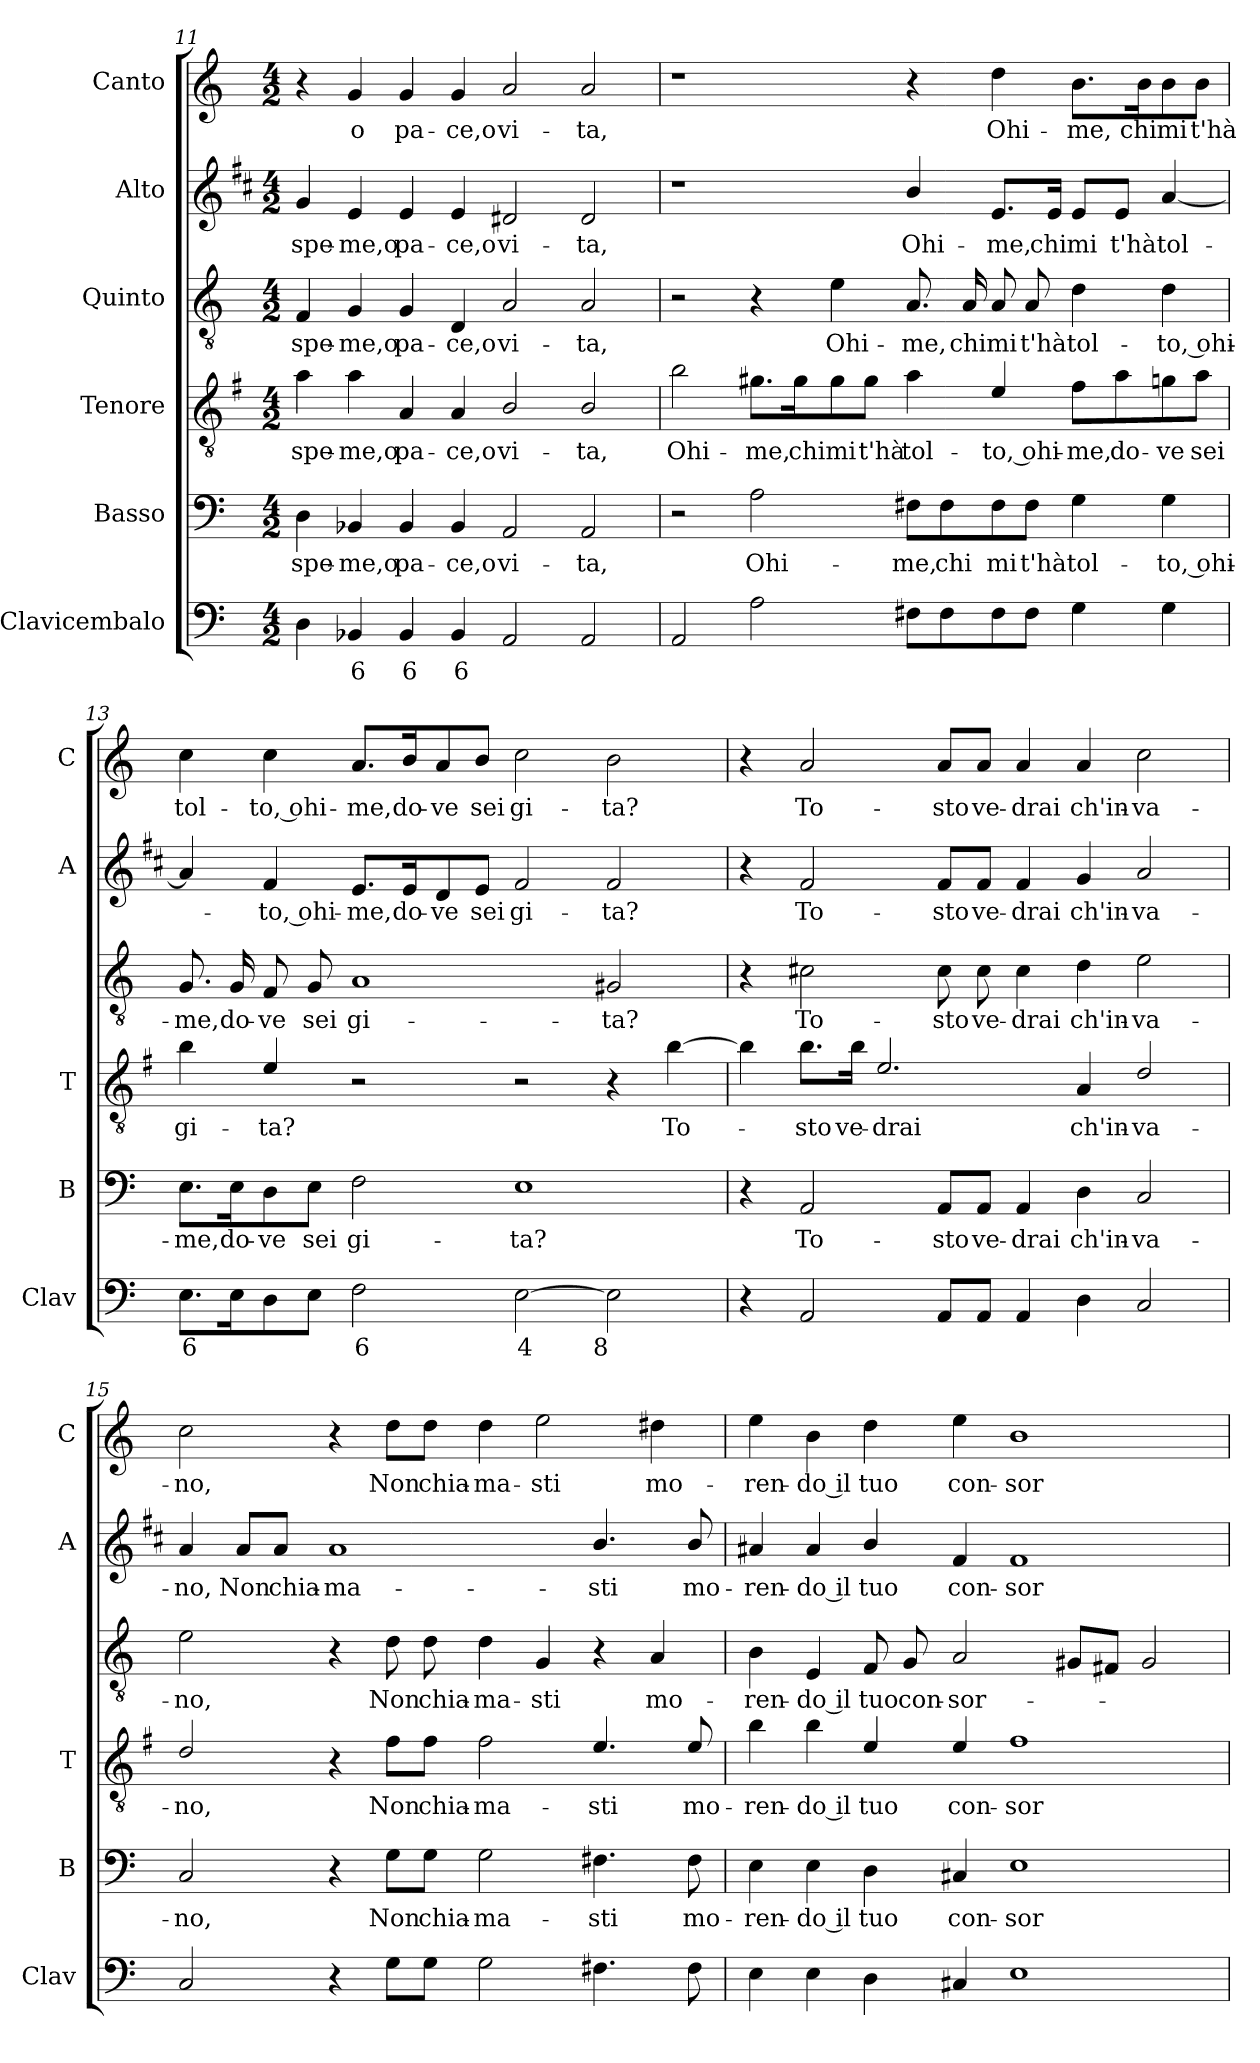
**kern	**text	**kern	**text	**kern	**text	**kern	**text	**kern	**text	**kern	**text
*part6	*part6	*part5	*part5	*part4	*part4	*part3	*part3	*part2	*part2	*part1	*part1
*staff6	*staff6	*staff5	*staff5	*staff4	*staff4	*staff3	*staff3	*staff2	*staff2	*staff1	*staff1
*I"Clavicembalo	*	*I"Basso	*	*I"Tenore	*	*I"Quinto	*	*I"Alto	*	*I"Canto	*
*I'Clav	*	*I'B	*	*I'T	*	*	*	*I'A	*	*I'C	*
!!LO:LB:g=z
*clefF4	*	*clefF4	*	*clefGv2	*	*clefGv2	*	*clefG2	*	*clefG2	*
*	*	*	*	*ITrd4c7	*	*	*	*ITrd1c2	*	*	*
*k[]	*	*k[]	*	*k[]	*	*k[]	*	*k[]	*	*k[]	*
*C:	*	*C:	*	*C:	*	*C:	*	*C:	*	*C:	*
*M4/2	*	*M4/2	*	*M4/2	*	*M4/2	*	*M4/2	*	*M4/2	*
=11	=11	=11	=11	=11	=11	=11	=11	=11	=11	=11	=11
!	!	!	!LO:LY:b	!	!LO:LY:b	!	!LO:LY:b	!	!LO:LY:b	!	!
4D\	.	4D\	spe-	4d\	spe-	4F/	spe-	4f/	spe-	4r	.
!	!LO:LY:b	!	!LO:LY:b	!	!LO:LY:b	!	!LO:LY:b	!	!LO:LY:b	!	!LO:LY:b
4BB-X/	6	4BB-X/	-me,o	4d\	-me,o	4G/	-me,o	4d/	-me,o	4g/	o
!	!LO:LY:b	!	!LO:LY:b	!	!LO:LY:b	!	!LO:LY:b	!	!LO:LY:b	!	!LO:LY:b
4BB-/	6	4BB-/	pa-	4D/	pa-	4G/	pa-	4d/	pa-	4g/	pa-
!	!LO:LY:b	!	!LO:LY:b	!	!LO:LY:b	!	!LO:LY:b	!	!LO:LY:b	!	!LO:LY:b
4BB-/	6	4BB-/	-ce,o	4D/	-ce,o	4D/	-ce,o	4d/	-ce,o	4g/	-ce,o
!	!	!	!LO:LY:b	!	!LO:LY:b	!	!LO:LY:b	!	!LO:LY:b	!	!LO:LY:b
2AA/	.	2AA/	vi-	2E/	vi-	2A/	vi-	2c#X/	vi-	2a/	vi-
!	!	!	!LO:LY:b	!	!LO:LY:b	!	!LO:LY:b	!	!LO:LY:b	!	!LO:LY:b
2AA/	.	2AA/	-ta,	2E/	-ta,	2A/	-ta,	2c#/	-ta,	2a/	-ta,
=12	=12	=12	=12	=12	=12	=12	=12	=12	=12	=12	=12
!	!	!	!	!	!LO:LY:b	!	!	!	!	!	!
2AA/	.	2r	.	2e\	Ohi-	2r	.	1r	.	1r	.
!	!	!	!LO:LY:b	!	!LO:LY:b	!	!	!	!	!	!
2A\	.	2A\	Ohi-	8.c#X\L	-me,	4r	.	.	.	.	.
!	!	!	!	!	!LO:LY:b	!	!	!	!	!	!
.	.	.	.	16c#\K	chi	.	.	.	.	.	.
!	!	!	!	!	!LO:LY:b	!	!LO:LY:b	!	!	!	!
.	.	.	.	8c#\	mi	4e\	Ohi-	.	.	.	.
!	!	!	!	!	!LO:LY:b	!	!	!	!	!	!
.	.	.	.	8c#\J	t'hà	.	.	.	.	.	.
!	!	!	!LO:LY:b	!	!LO:LY:b	!	!LO:LY:b	!	!LO:LY:b	!	!
8F#X\L	.	8F#X\L	-me,	4d\	tol-	8.A/	-me,	4a/	Ohi-	4r	.
!	!	!	!LO:LY:b	!	!	!	!	!	!	!	!
8F#\	.	8F#\	chi	.	.	.	.	.	.	.	.
!	!	!	!	!	!	!	!LO:LY:b	!	!	!	!
.	.	.	.	.	.	16A/	chi	.	.	.	.
!	!	!	!LO:LY:b	!	!LO:LY:b	!	!LO:LY:b	!	!LO:LY:b	!	!LO:LY:b
8F#\	.	8F#\	mi	4A/	-to, ohi-	8A/	mi	8.d/L	-me,	4dd\	Ohi-
!	!	!	!LO:LY:b	!	!	!	!LO:LY:b	!	!	!	!
8F#\J	.	8F#\J	t'hà	.	.	8A/	t'hà	.	.	.	.
!	!	!	!	!	!	!	!	!	!LO:LY:b	!	!
.	.	.	.	.	.	.	.	16d/Jk	chi	.	.
!	!	!	!LO:LY:b	!	!LO:LY:b	!	!LO:LY:b	!	!LO:LY:b	!	!LO:LY:b
4G\	.	4G\	tol-	8B\L	-me,	4d\	tol-	8d/L	mi	8.b\L	-me,
!	!	!	!	!	!LO:LY:b	!	!	!	!LO:LY:b	!	!
.	.	.	.	8d\	do-	.	.	8d/J	t'hà	.	.
!	!	!	!	!	!	!	!	!	!	!	!LO:LY:b
.	.	.	.	.	.	.	.	.	.	16b\K	chi
!	!	!	!LO:LY:b	!	!LO:LY:b	!	!LO:LY:b	!	!LO:LY:b	!	!LO:LY:b
4G\	.	4G\	-to, ohi-	8cn\	-ve	4d\	-to, ohi-	[4g/	tol-	8b\	mi
!	!	!	!	!	!LO:LY:b	!	!	!	!	!	!LO:LY:b
.	.	.	.	8d\J	sei	.	.	.	.	8b\J	t'hà
=13	=13	=13	=13	=13	=13	=13	=13	=13	=13	=13	=13
!	!LO:LY:b	!	!LO:LY:b	!	!LO:LY:b	!	!LO:LY:b	!	!	!	!LO:LY:b
8.E\L	6	8.E\L	-me,	4e\	gi-	8.G/	-me,	4g/]	.	4cc\	tol-
!	!	!	!LO:LY:b	!	!	!	!LO:LY:b	!	!	!	!
16E\k	.	16E\K	do-	.	.	16G/	do-	.	.	.	.
!	!	!	!LO:LY:b	!	!LO:LY:b	!	!LO:LY:b	!	!LO:LY:b	!	!LO:LY:b
8D\	.	8D\	-ve	4A/	-ta?	8F/	-ve	4e/	-to, ohi-	4cc\	-to, ohi-
!	!	!	!LO:LY:b	!	!	!	!LO:LY:b	!	!	!	!
8E\J	.	8E\J	sei	.	.	8G/	sei	.	.	.	.
!	!LO:LY:b	!	!LO:LY:b	!	!	!	!LO:LY:b	!	!LO:LY:b	!	!LO:LY:b
2F\	6	2F\	gi-	2r	.	1A	gi-	8.d/L	-me,	8.a/L	-me,
!	!	!	!	!	!	!	!	!	!LO:LY:b	!	!LO:LY:b
.	.	.	.	.	.	.	.	16d/K	do-	16b/K	do-
!	!	!	!	!	!	!	!	!	!LO:LY:b	!	!LO:LY:b
.	.	.	.	.	.	.	.	8c/	-ve	8a/	-ve
!	!	!	!	!	!	!	!	!	!LO:LY:b	!	!LO:LY:b
.	.	.	.	.	.	.	.	8d/J	sei	8b/J	sei
!	!LO:LY:b	!	!LO:LY:b	!	!	!	!	!	!LO:LY:b	!	!LO:LY:b
[2E\	4	1E	-ta?	2r	.	.	.	2e/	gi-	2cc\	gi-
!	!LO:LY:b	!	!	!	!	!	!LO:LY:b	!	!LO:LY:b	!	!LO:LY:b
2E\]	8	.	.	4r	.	2G#X/	-ta?	2e/	-ta?	2b\	-ta?
!	!	!	!	!	!LO:LY:b	!	!	!	!	!	!
.	.	.	.	[4e\	To-	.	.	.	.	.	.
!!LO:LB:g=z
=14	=14	=14	=14	=14	=14	=14	=14	=14	=14	=14	=14
4r	.	4r	.	4e\]	.	4r	.	4r	.	4r	.
!	!	!	!LO:LY:b	!	!LO:LY:b	!	!LO:LY:b	!	!LO:LY:b	!	!LO:LY:b
2AA/	.	2AA/	To-	8.e\L	-sto	2c#X\	To-	2e/	To-	2a/	To-
!	!	!	!	!	!LO:LY:b	!	!	!	!	!	!
.	.	.	.	16e\Jk	ve-	.	.	.	.	.	.
!	!	!	!	!	!LO:LY:b	!	!	!	!	!	!
.	.	.	.	2.A/	-drai	.	.	.	.	.	.
!	!	!	!LO:LY:b	!	!	!	!LO:LY:b	!	!LO:LY:b	!	!LO:LY:b
8AA/L	.	8AA/L	-sto	.	.	8c#\	-sto	8e/L	-sto	8a/L	-sto
!	!	!	!LO:LY:b	!	!	!	!LO:LY:b	!	!LO:LY:b	!	!LO:LY:b
8AA/J	.	8AA/J	ve-	.	.	8c#\	ve-	8e/J	ve-	8a/J	ve-
!	!	!	!LO:LY:b	!	!	!	!LO:LY:b	!	!LO:LY:b	!	!LO:LY:b
4AA/	.	4AA/	-drai	.	.	4c#\	-drai	4e/	-drai	4a/	-drai
!	!	!	!LO:LY:b	!	!LO:LY:b	!	!LO:LY:b	!	!LO:LY:b	!	!LO:LY:b
4D\	.	4D\	ch'in-	4D/	ch'in-	4d\	ch'in-	4f/	ch'in-	4a/	ch'in-
!	!	!	!LO:LY:b	!	!LO:LY:b	!	!LO:LY:b	!	!LO:LY:b	!	!LO:LY:b
2C/	.	2C/	-va-	2G/	-va-	2e\	-va-	2g/	-va-	2cc\	-va-
=15	=15	=15	=15	=15	=15	=15	=15	=15	=15	=15	=15
!	!	!	!LO:LY:b	!	!LO:LY:b	!	!LO:LY:b	!	!LO:LY:b	!	!LO:LY:b
2C/	.	2C/	-no,	2G/	-no,	2e\	-no,	4g/	-no,	2cc\	-no,
!	!	!	!	!	!	!	!	!	!LO:LY:b	!	!
.	.	.	.	.	.	.	.	8g/L	Non	.	.
!	!	!	!	!	!	!	!	!	!LO:LY:b	!	!
.	.	.	.	.	.	.	.	8g/J	chia-	.	.
!	!	!	!	!	!	!	!	!	!LO:LY:b	!	!
4r	.	4r	.	4r	.	4r	.	1g	-ma-	4r	.
!	!	!	!LO:LY:b	!	!LO:LY:b	!	!LO:LY:b	!	!	!	!LO:LY:b
8G\L	.	8G\L	Non	8B\L	Non	8d\	Non	.	.	8dd\L	Non
!	!	!	!LO:LY:b	!	!LO:LY:b	!	!LO:LY:b	!	!	!	!LO:LY:b
8G\J	.	8G\J	chia-	8B\J	chia-	8d\	chia-	.	.	8dd\J	chia-
!	!	!	!LO:LY:b	!	!LO:LY:b	!	!LO:LY:b	!	!	!	!LO:LY:b
2G\	.	2G\	-ma-	2B\	-ma-	4d\	-ma-	.	.	4dd\	-ma-
!	!	!	!	!	!	!	!LO:LY:b	!	!	!	!LO:LY:b
.	.	.	.	.	.	4G/	-sti	.	.	2ee\	-sti
!	!	!	!LO:LY:b	!	!LO:LY:b	!	!	!	!LO:LY:b	!	!
4.F#X\	.	4.F#X\	-sti	4.A/	-sti	4r	.	4.a/	-sti	.	.
!	!	!	!	!	!	!	!LO:LY:b	!	!	!	!LO:LY:b
.	.	.	.	.	.	4A/	mo-	.	.	4dd#X\	mo-
!	!	!	!LO:LY:b	!	!LO:LY:b	!	!	!	!LO:LY:b	!	!
8F#\	.	8F#\	mo-	8A/	mo-	.	.	8a/	mo-	.	.
=16	=16	=16	=16	=16	=16	=16	=16	=16	=16	=16	=16
!	!	!	!LO:LY:b	!	!LO:LY:b	!	!LO:LY:b	!	!LO:LY:b	!	!LO:LY:b
4E\	.	4E\	-ren-	4e\	-ren-	4B\	-ren-	4g#X/	-ren-	4ee\	-ren-
!	!	!	!LO:LY:b	!	!LO:LY:b	!	!LO:LY:b	!	!LO:LY:b	!	!LO:LY:b
4E\	.	4E\	-do il	4e\	-do il	4E/	-do il	4g#/	-do il	4b\	-do il
!	!	!	!LO:LY:b	!	!LO:LY:b	!	!LO:LY:b	!	!LO:LY:b	!	!LO:LY:b
4D\	.	4D\	tuo	4A/	tuo	8F/	tuo	4a/	tuo	4dd\	tuo
!	!	!	!	!	!	!	!LO:LY:b	!	!	!	!
.	.	.	.	.	.	8G/	con-	.	.	.	.
!	!	!	!LO:LY:b	!	!LO:LY:b	!	!LO:LY:b	!	!LO:LY:b	!	!LO:LY:b
4C#X/	.	4C#X/	con-	4A/	con-	2A/	-sor-	4e/	con-	4ee\	con-
!	!	!	!LO:LY:b	!	!LO:LY:b	!	!	!	!LO:LY:b	!	!LO:LY:b
1E	.	1E	-sor-	1B	-sor-	.	.	1e	-sor-	1b	-sor-
.	.	.	.	.	.	8G#X/L	.	.	.	.	.
.	.	.	.	.	.	8F#X/J	.	.	.	.	.
.	.	.	.	.	.	2G#/	.	.	.	.	.
=	=	=	=	=	=	=	=	=	=	=	=
*-	*-	*-	*-	*-	*-	*-	*-	*-	*-	*-	*-
